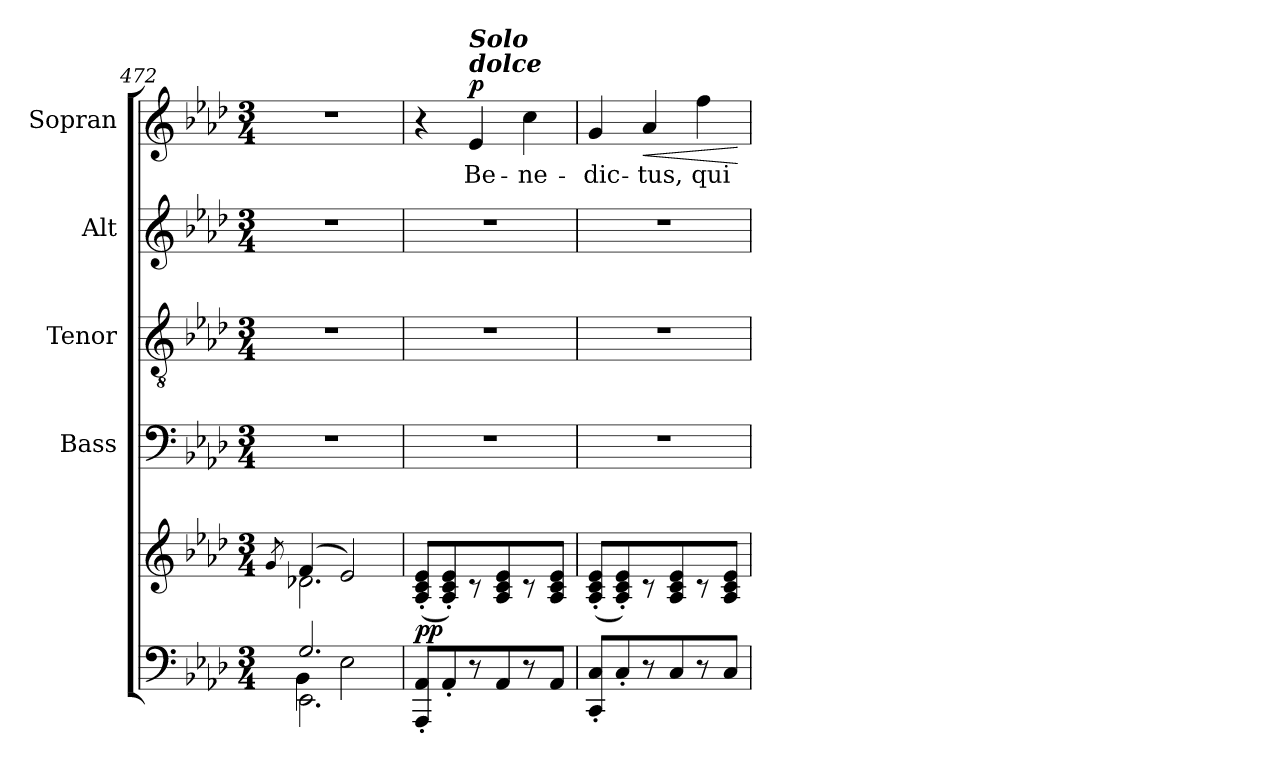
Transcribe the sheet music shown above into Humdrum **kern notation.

**kern	**kern	**dynam	**kern	**kern	**kern	**kern	**text	**dynam
*part5	*part5	*part5	*part4	*part3	*part2	*part1	*part1	*part1
*staff6	*staff5	*staff5/6	*staff4	*staff3	*staff2	*staff1	*staff1	*staff1
*	*	*	*I"Bass	*I"Tenor	*I"Alt	*I"Sopran	*	*
*	*	*	*I'B.	*I'T.	*I'A.	*I'S.	*	*
*clefF4	*clefG2	*	*clefF4	*clefGv2	*clefG2	*clefG2	*	*
*k[b-e-a-d-]	*k[b-e-a-d-]	*	*k[b-e-a-d-]	*k[b-e-a-d-]	*k[b-e-a-d-]	*k[b-e-a-d-]	*	*
*A-:	*A-:	*	*A-:	*A-:	*A-:	*A-:	*	*
*M3/4	*M3/4	*	*M3/4	*M3/4	*M3/4	*M3/4	*	*
=472	=472	=472	=472	=472	=472	=472	=472	=472
.	8qg/	.	.	.	.	.	.	.
*^	*^	*	*	*	*	*	*	*
*	*^	*	*	*	*	*	*	*	*	*
2.G/	2.EE-\	4BB-\	(4f/	2.d-X\	.	2.r	2.r	2.r	2.r	.	.
.	.	2E-\	2e-/)	.	.	.	.	.	.	.	.
*	*	*	*v	*v	*	*	*	*	*	*	*
=473	=473	=473	=473	=473	=473	=473	=473	=473	=473	=473
!	!	!	!	!LO:DY:b	!	!	!	!	!	!
*v	*v	*v	*	*	*	*	*	*	*	*
8AAA-/'< 8AA-/'<L	(<8A-/'< 8c/'< 8e-/'<L	pp	2.r	2.r	2.r	4r	.	.
8AA-'</	8A-/'< 8c/'< 8e-/'<)	.	.	.	.	.	.	.
!	!	!	!	!	!	!LO:TX:a:Bi:t=dolce	!	!
!	!	!	!	!	!	!LO:TX:a:Bi:t=Solo	!	!
!	!	!	!	!	!	!	!LO:LY:b	!LO:DY:b
8r	8r	.	.	.	.	4e-/	Be-	p
8AA-/	8A-/ 8c/ 8e-/	.	.	.	.	.	.	.
!	!	!	!	!	!	!	!LO:LY:b	!
8r	8r	.	.	.	.	4cc\	-ne-	.
8AA-/J	8A-/ 8c/ 8e-/J	.	.	.	.	.	.	.
=474	=474	=474	=474	=474	=474	=474	=474	=474
!	!	!	!	!	!	!	!LO:LY:b	!
8CC/'< 8C/'<L	(<8A-/'< 8c/'< 8e-/'<L	.	2.r	2.r	2.r	4g/	-dic-	.
8C'</	8A-/'< 8c/'< 8e-/'<)	.	.	.	.	.	.	.
!	!	!	!	!	!	!	!LO:LY:b	!LO:HP:b
8r	8r	.	.	.	.	4a-/	-tus,	<
8C/	8A-/ 8c/ 8e-/	.	.	.	.	.	.	.
!	!	!	!	!	!	!	!LO:LY:b	!
8r	8r	.	.	.	.	4ff\	qui	.
8C/J	8A-/ 8c/ 8e-/J	.	.	.	.	.	.	.
.	.	.	.	.	.	.	.	[
=	=	=	=	=	=	=	=	=
*-	*-	*-	*-	*-	*-	*-	*-	*-
